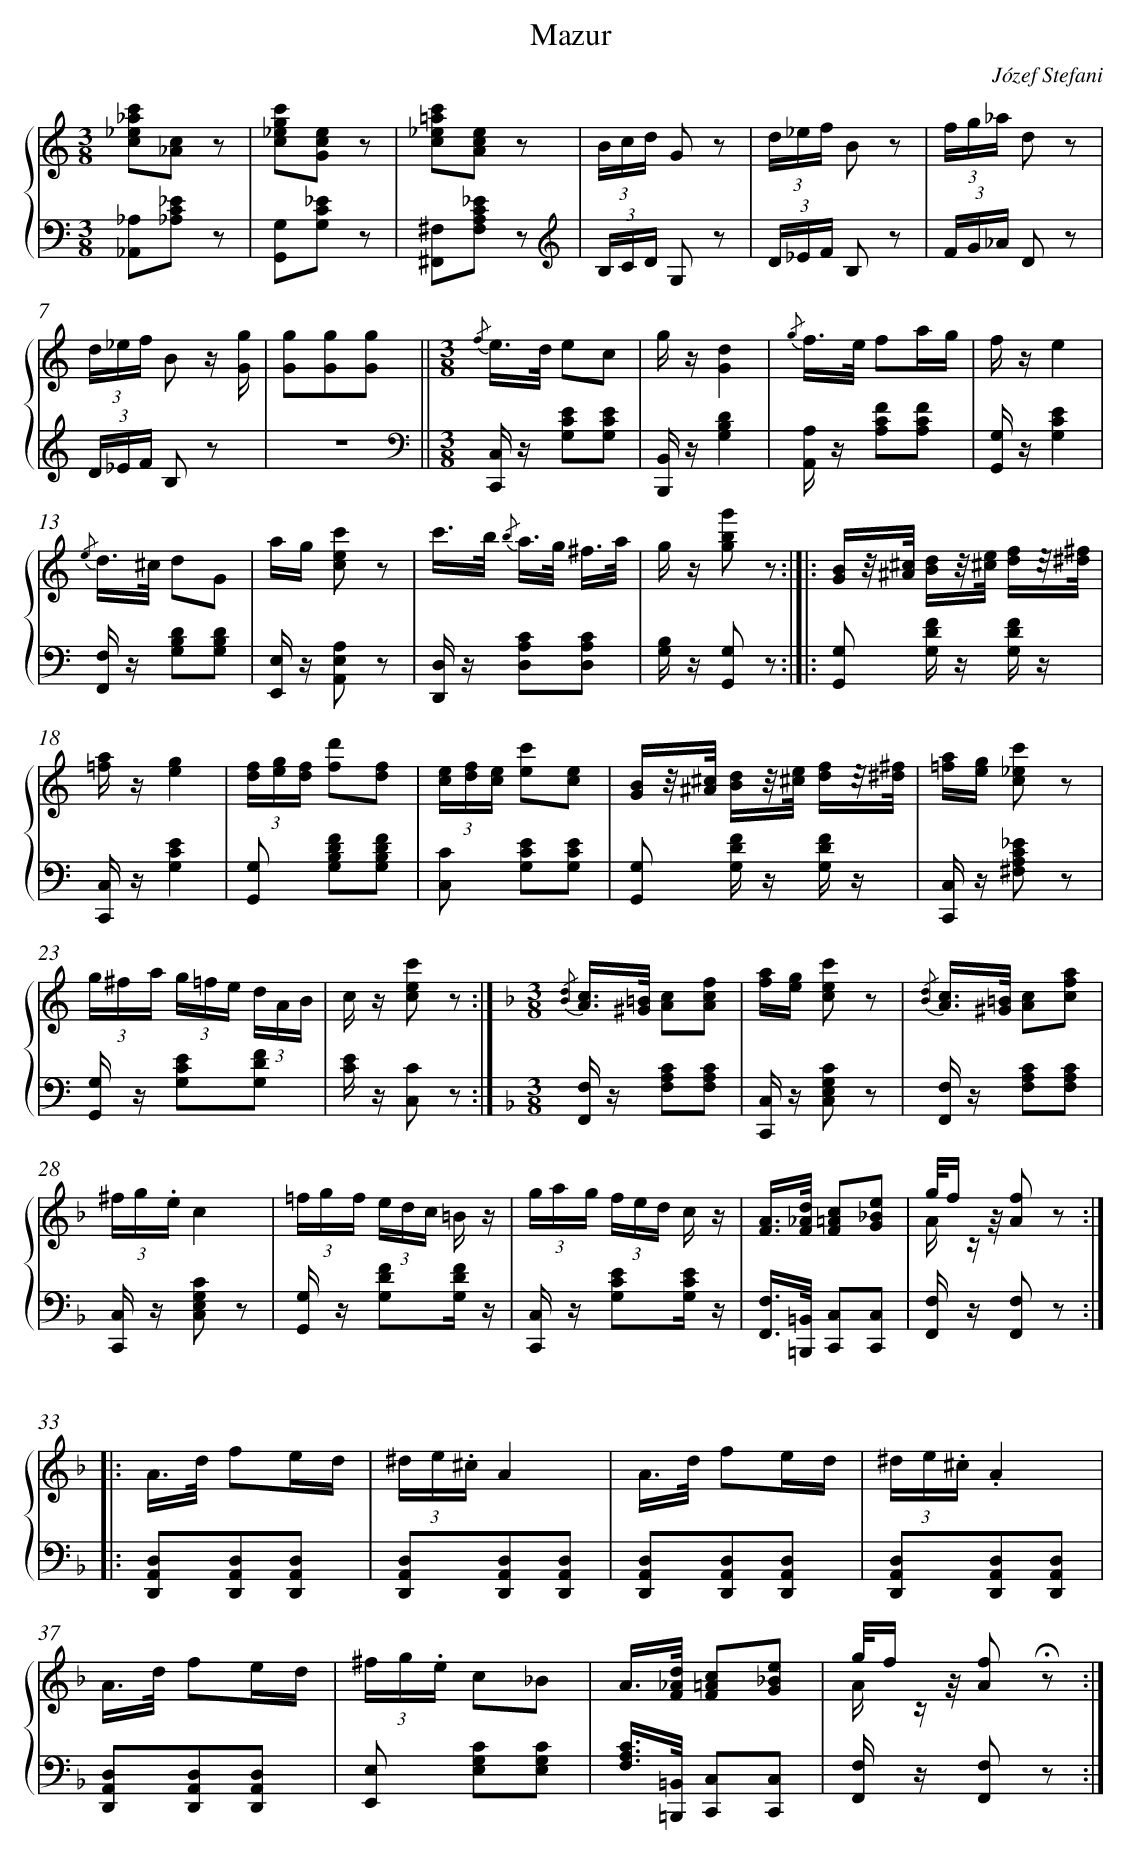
X:1
T: Mazur
C: Józef Stefani
L: 1/8
M: 3/8
%%staves {1 2}
V: 1 clef=treble
V: 2 clef=bass
K: C
[V:1] [c'_a_ec][c_A] z |
[V:2] [_A,_A,,][_EC_A,] z |
[V:1] [c'g_ec][ecG] z |
[V:2] [G,G,,][_ECG,] z |
[V:1] [c'=a_ec][ecA] z |
[V:2] [^F,^F,,][_ECA,F,] z[K:clef=treble] |
[V:1] (3B/c/d/ G z |
[V:2] (3B,/C/D/ G, z |
[V:1] (3d/_e/f/ B z |
[V:2] (3D/_E/F/ B, z |
[V:1] (3f/g/_a/ d z |
[V:2] (3F/G/_A/ D z |
[V:1] (3d/_e/f/ B z/ [g/G/] |
[V:2] (3D/_E/F/ B, z |
[V:1] [gG][gG][gG] ||
[V:2] z3 ||
[V:1] [M:3/8]{/f} e/>d/ ec |
[V:2] [K:clef=bass][M:3/8][C,/C,,/] z/ [ECG,][ECG,] |
[V:1] g/ z/[d2G2] |
[V:2] [B,,/B,,,/] z/[D2B,2G,2] |
[V:1] {/g} f/>e/ fa/g/ |
[V:2] [A,/A,,/] z/ [FCA,][FCA,] |
[V:1] f/ z/e2 |
[V:2] [G,/G,,/] z/[E2C2G,2] |
[V:1] {/e} d/>^c/ dG |
[V:2] [F,/F,,/] z/ [DB,G,][DB,G,] |
[V:1] a/g/ [c'ec] z |
[V:2] [E,/E,,/] z/ [A,E,A,,] z |
[V:1] c'/>b/ {/b} a/>g/ ^f3//a// |
[V:2] [D,/D,,/] z/ [CA,D,][CA,D,] |
[V:1] g/ z/ [g'bg] z :|]|:
[V:2] [B,/G,/] z/ [G,G,,] z :|]|:
[V:1] [B/G/]z//[^c//^A//] [d/B/]z//[e//^c//] [f/d/]z//[^f//^d//] |
[V:2] [G,G,,] [F/D/G,/] z/ [F/D/G,/] z/ |
[V:1] [a/=f/] z/[g2e2] |
[V:2] [C,/C,,/] z/[E2C2G,2] |
[V:1] (3[f/d/][g/e/][f/d/] [d'f][fd] |
[V:2] [G,G,,] [FDB,G,][FDB,G,] |
[V:1] (3[e/c/][f/d/][e/c/] [c'e][ec] |
[V:2] [CC,] [ECG,][ECG,] |
[V:1] [B/G/]z//[^c//^A//] [d/B/]z//[e//^c//] [f/d/]z//[^f//^d//] |
[V:2] [G,G,,] [F/D/G,/] z/ [F/D/G,/] z/ |
[V:1] [a/=f/][g/e/] [c'_ec] z |
[V:2] [C,/C,,/] z/ [_ECA,^F,] z |
[V:1] (3g/^f/a/ (3g/=f/e/ (3d/A/B/ |
[V:2] [G,/G,,/] z/ [ECG,][FDG,] |
[V:1] c/ z/ [c'ec] z :|]
[V:2] [E/C/] z/ [CC,] z :|]
[V:1]  [K:F] [M:3/8]{/[dB]} [c/A/]>[=B/^G/] [cA][fcA] |
[V:2]  [K:F] [M:3/8][F,/F,,/] z/ [CA,F,][CA,F,] |
[V:1] [a/f/][g/e/] [c'ec] z |
[V:2] [C,/C,,/] z/ [CG,E,C,] z |
[V:1] {/[dB]} [c/A/]>[=B/^G/] [cA][afc] |
[V:2] [F,/F,,/] z/ [CA,F,][CA,F,] |
[V:1] (3^f/g/.e/c2 |
[V:2] [C,/C,,/] z/ [CG,E,C,] z |
[V:1] (3=f/g/f/ (3e/d/c/ =B/ z/ |
[V:2] [G,/G,,/] z/ [FDG,][F/D/G,/] z/ |
[V:1] (3g/a/g/ (3f/e/d/ c/ z/ |
[V:2] [C,/C,,/] z/ [ECG,][E/C/G,/] z/ |
[V:1] [A/F/]>[d/_A/F/] [c=AF][e_BG] |
[V:2] [F,/F,,/]>[=B,,/=B,,,/] [C,C,,][C,C,,] |
[V:1] g//f/ z// [fA] z & A/ z/ x x :|]|:
[V:2] [F,/F,,/] z/ [F,F,,] z :|]|:
[V:1] A/>d/ fe/d/ |
[V:2] [D,A,,D,,][D,A,,D,,][D,A,,D,,] |
[V:1] (3^d/e/.^c/A2 |
[V:2] [D,A,,D,,][D,A,,D,,][D,A,,D,,] |
[V:1] A/>d/ fe/d/ |
[V:2] [D,A,,D,,][D,A,,D,,][D,A,,D,,] |
[V:1] (3^d/e/.^c/.A2 |
[V:2] [D,A,,D,,][D,A,,D,,][D,A,,D,,] |
[V:1] A/>d/ fe/d/ |
[V:2] [D,A,,D,,][D,A,,D,,][D,A,,D,,] |
[V:1] (3^f/g/.e/ c_B |
[V:2] [E,E,,] [CG,E,][CG,E,] |
[V:1] A/>[d/_A/F/] [c=AF][e_BG] |
[V:2] [C/A,/F,/]>[=B,,/=B,,,/] [C,C,,][C,C,,] |
[V:1] g//f/ z// [fA] !fermata!z & A/ z/ x x :|]
[V:2] [F,/F,,/] z/ [F,F,,] z :|]
